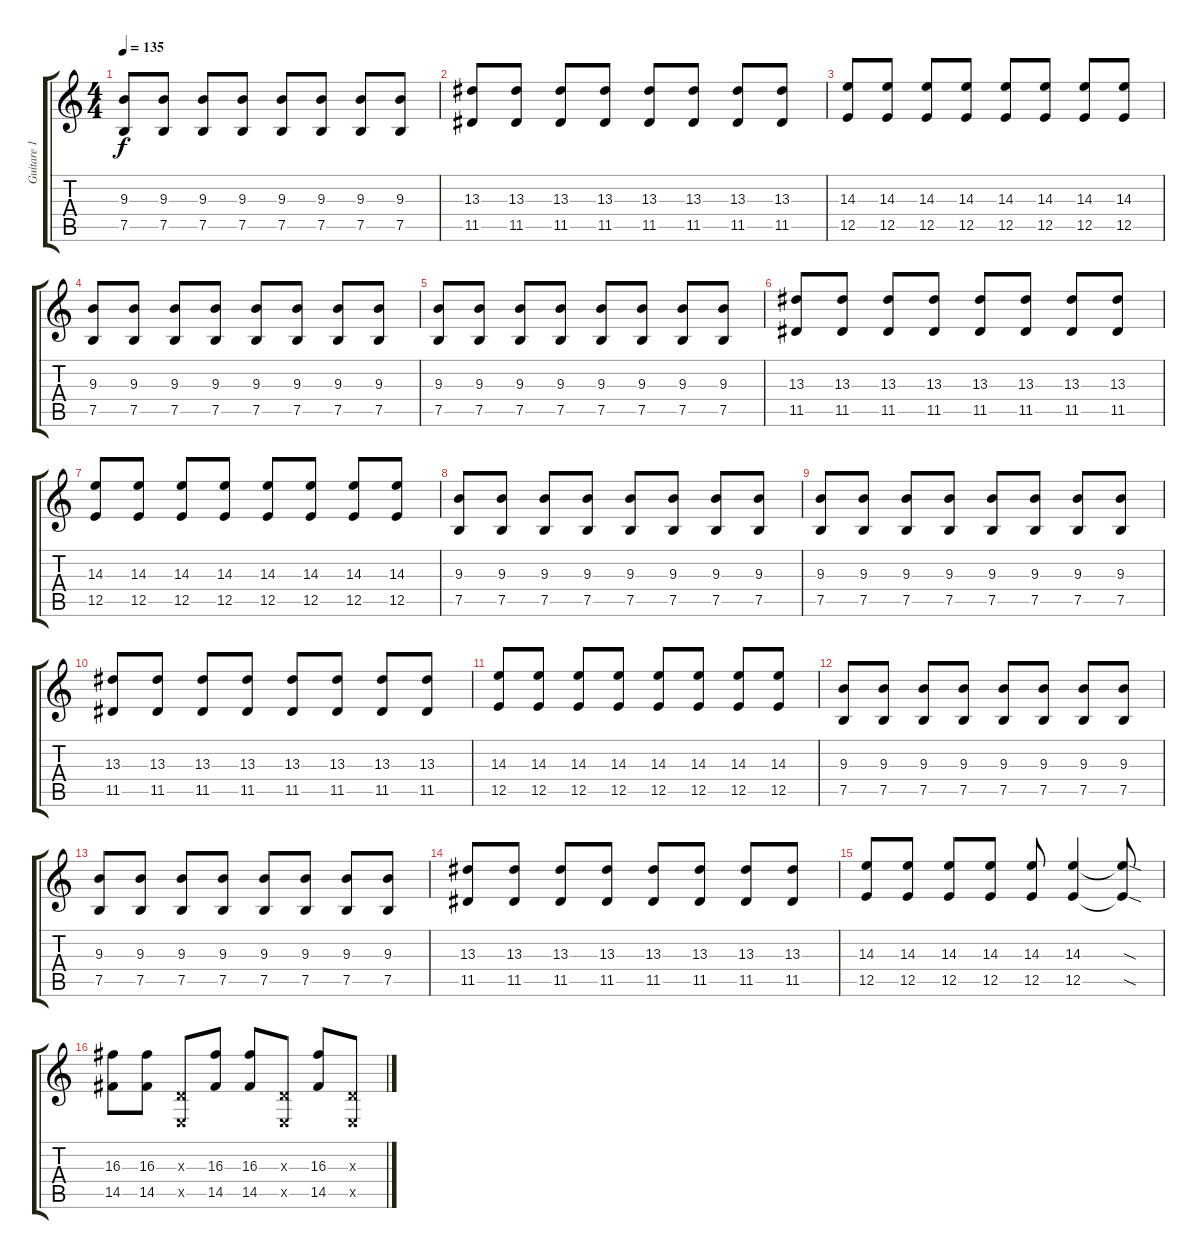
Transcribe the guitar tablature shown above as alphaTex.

\track ("Guitare 1" "Guitare 1") {instrument distortionguitar}
\staff {score tabs}
\tuning (B3 Gb3 D3 A2 E2 B1) {hide}
\ts (4 4)
\tempo 135
\clef g2
\ks c
(9.3 7.5).8{dy f} (9.3 7.5).8 (9.3 7.5).8 (9.3 7.5).8 (9.3 7.5).8 (9.3 7.5).8 (9.3 7.5).8 (9.3 7.5).8 |
(13.3 11.5).8 (13.3 11.5).8 (13.3 11.5).8 (13.3 11.5).8 (13.3 11.5).8 (13.3 11.5).8 (13.3 11.5).8 (13.3 11.5).8 |
(14.3 12.5).8 (14.3 12.5).8 (14.3 12.5).8 (14.3 12.5).8 (14.3 12.5).8 (14.3 12.5).8 (14.3 12.5).8 (14.3 12.5).8 |
(9.3 7.5).8 (9.3 7.5).8 (9.3 7.5).8 (9.3 7.5).8 (9.3 7.5).8 (9.3 7.5).8 (9.3 7.5).8 (9.3 7.5).8 |
(9.3 7.5).8 (9.3 7.5).8 (9.3 7.5).8 (9.3 7.5).8 (9.3 7.5).8 (9.3 7.5).8 (9.3 7.5).8 (9.3 7.5).8 |
(13.3 11.5).8 (13.3 11.5).8 (13.3 11.5).8 (13.3 11.5).8 (13.3 11.5).8 (13.3 11.5).8 (13.3 11.5).8 (13.3 11.5).8 |
(14.3 12.5).8 (14.3 12.5).8 (14.3 12.5).8 (14.3 12.5).8 (14.3 12.5).8 (14.3 12.5).8 (14.3 12.5).8 (14.3 12.5).8 |
(9.3 7.5).8 (9.3 7.5).8 (9.3 7.5).8 (9.3 7.5).8 (9.3 7.5).8 (9.3 7.5).8 (9.3 7.5).8 (9.3 7.5).8 |
(9.3 7.5).8 (9.3 7.5).8 (9.3 7.5).8 (9.3 7.5).8 (9.3 7.5).8 (9.3 7.5).8 (9.3 7.5).8 (9.3 7.5).8 |
(13.3 11.5).8 (13.3 11.5).8 (13.3 11.5).8 (13.3 11.5).8 (13.3 11.5).8 (13.3 11.5).8 (13.3 11.5).8 (13.3 11.5).8 |
(14.3 12.5).8 (14.3 12.5).8 (14.3 12.5).8 (14.3 12.5).8 (14.3 12.5).8 (14.3 12.5).8 (14.3 12.5).8 (14.3 12.5).8 |
(9.3 7.5).8 (9.3 7.5).8 (9.3 7.5).8 (9.3 7.5).8 (9.3 7.5).8 (9.3 7.5).8 (9.3 7.5).8 (9.3 7.5).8 |
(9.3 7.5).8 (9.3 7.5).8 (9.3 7.5).8 (9.3 7.5).8 (9.3 7.5).8 (9.3 7.5).8 (9.3 7.5).8 (9.3 7.5).8 |
(13.3 11.5).8 (13.3 11.5).8 (13.3 11.5).8 (13.3 11.5).8 (13.3 11.5).8 (13.3 11.5).8 (13.3 11.5).8 (13.3 11.5).8 |
(14.3 12.5).8 (14.3 12.5).8 (14.3 12.5).8 (14.3 12.5).8 (14.3 12.5).8 (14.3 12.5).4 (14.3{sod t} 12.5{sod t}).8 |
(16.3 14.5).8 (16.3 14.5).8 (0.3{x} 0.5{x}).8 (16.3 14.5).8 (16.3 14.5).8 (0.3{x} 0.5{x}).8 (16.3 14.5).8 (0.3{x} 0.5{x}).8
